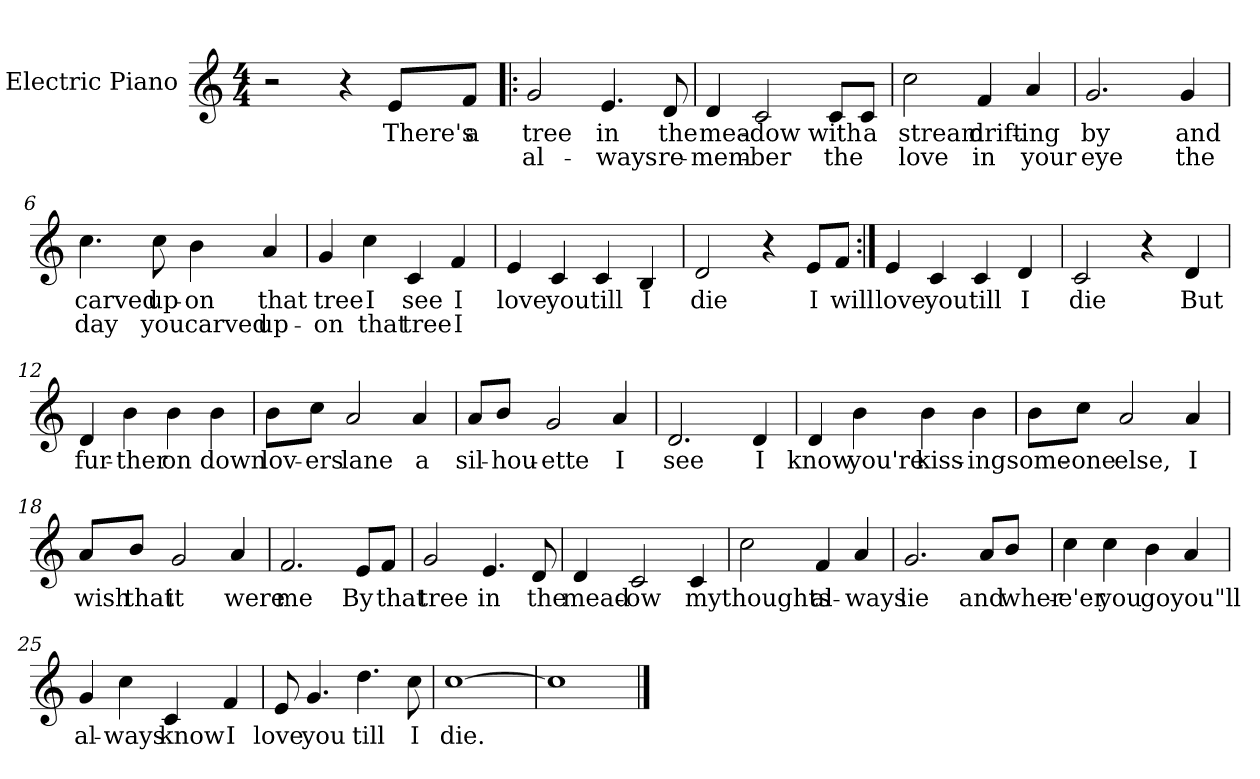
**kern	**text	**text
*part1	*part1	*part1
*staff1	*staff1	*staff1
*I"Electric Piano	*	*
*I'E.Pno	*	*
*clefG2	*	*
*k[]	*	*
*C:	*	*
*M4/4	*	*
=1	=1	=1
2r	.	.
4r	.	.
8e/L	There's	.
8f/J	a	.
=2!|:	=2!|:	=2!|:
2g/	tree	al-
4.e/	in	-ways
8d/	the	re-
=3	=3	=3
4d/	mea-	-mem-
2c/	-dow	-ber
8c/L	with	the
8c/J	a	.
=4	=4	=4
2cc\	stream	love
4f/	drift-	in
4a/	-ing	your
!!LO:LB:g=z
=5	=5	=5
2.g/	by	eye
4g/	and	the
=6	=6	=6
4.cc\	carved	day
8cc\	up-	you
4b\	-on	carved
4a/	that	up-
=7	=7	=7
4g/	tree	-on
4cc\	I	that
4c/	see	tree
4f/	I	I
=8	=8	=8
4e/	love	.
4c/	you	.
4c/	till	.
4B/	I	.
!!LO:LB:g=z
=9	=9	=9
2d/	die	.
4r	.	.
8e/L	I	.
8f/J	will	.
=10:|!	=10:|!	=10:|!
4e/	love	.
4c/	you	.
4c/	till	.
4d/	I	.
=11	=11	=11
2c/	die	.
4r	.	.
4d/	But	.
=12	=12	=12
4d/	fur-	.
4b\	-ther	.
4b\	on	.
4b\	down	.
=13	=13	=13
8b\L	lov-	.
8cc\J	-ers	.
2a/	lane	.
4a/	a	.
!!LO:LB:g=z
=14	=14	=14
8a/L	sil-	.
8b/J	-hou-	.
2g/	-ette	.
4a/	I	.
=15	=15	=15
2.d/	see	.
4d/	I	.
=16	=16	=16
4d/	know	.
4b\	you're	.
4b\	kiss-	.
4b\	-ing	.
=17	=17	=17
8b\L	some-	.
8cc\J	-one	.
2a/	else,	.
4a/	I	.
!!LO:LB:g=z
=18	=18	=18
8a/L	wish	.
8b/J	that	.
2g/	it	.
4a/	were	.
=19	=19	=19
2.f/	me	.
8e/L	By	.
8f/J	that	.
=20	=20	=20
2g/	tree	.
4.e/	in	.
8d/	the	.
=21	=21	=21
4d/	mead-	.
2c/	-ow	.
4c/	my	.
=22	=22	=22
2cc\	thoughts	.
4f/	al-	.
4a/	ways	.
!!LO:LB:g=z
=23	=23	=23
2.g/	lie	.
8a/L	and	.
8b/J	wher-	.
=24	=24	=24
4cc\	e'er	.
4cc\	you	.
4b\	go	.
4a/	you"ll	.
=25	=25	=25
4g/	al-	.
4cc\	-ways	.
4c/	know	.
4f/	I	.
=26	=26	=26
8e/	love	.
4.g/	you	.
4.dd\	till	.
8cc\	I	.
=27	=27	=27
[1cc	die.	.
=28	=28	=28
1cc]	.	.
==	==	==
*-	*-	*-
